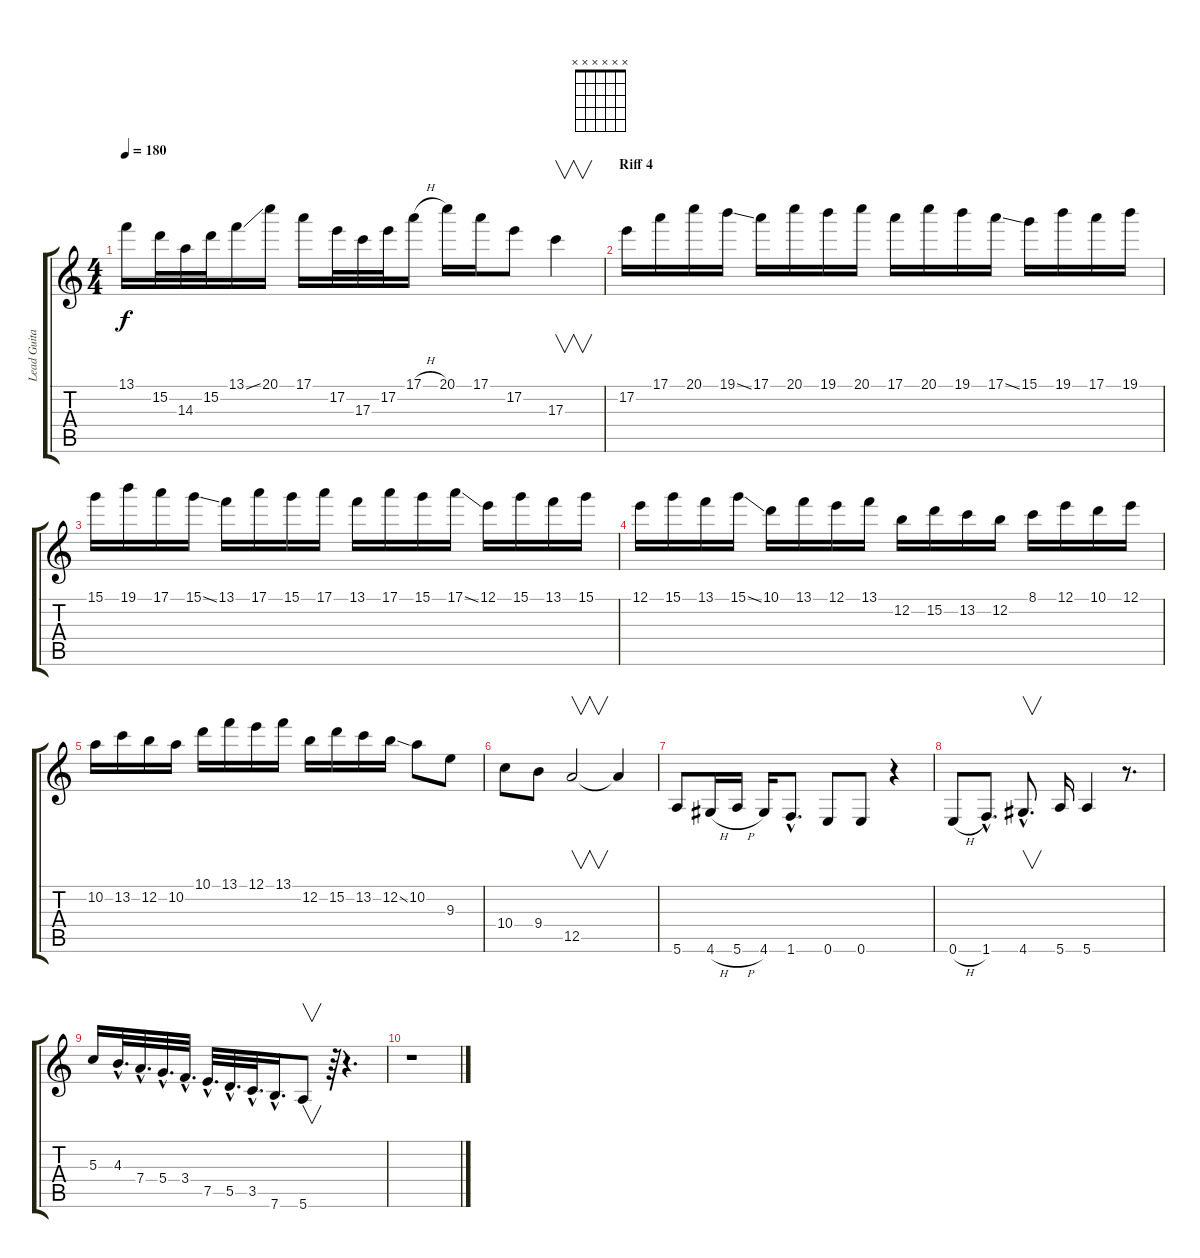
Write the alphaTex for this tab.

\track ("Lead Guitar" "Lead Guita") {instrument overdrivenguitar}
\staff {score tabs}
\tuning (E4 B3 G3 D3 A2 E2) {hide}
\chord ("" x x x x x x) {firstfret 0}
\ts (4 4)
\tempo 180
\clef g2
\ks c
13.1.16{dy f} 15.2.32 14.3.32 15.2.32 13.1{ss}.16 20.1.16 17.1.16 17.2.32 17.3.32 17.2.32 17.1{h}.16 20.1.16 17.1.16 17.2.8 17.3.4{v} |
\section ("" "Riff 4")
17.2.16 17.1.16 20.1.16 19.1{ss}.16 17.1.16 20.1.16 19.1.16 20.1.16 17.1.16 20.1.16 19.1.16 17.1{ss}.16 15.1.16 19.1.16 17.1.16 19.1.16 |
15.1.16 19.1.16 17.1.16 15.1{ss}.16 13.1.16 17.1.16 15.1.16 17.1.16 13.1.16 17.1.16 15.1.16 17.1{ss}.16 12.1.16 15.1.16 13.1.16 15.1.16 |
12.1.16 15.1.16 13.1.16 15.1{ss}.16 10.1.16 13.1.16 12.1.16 13.1.16 12.2.16 15.2.16 13.2.16 12.2.16 8.1.16 12.1.16 10.1.16 12.1.16 |
10.2.16 13.2.16 12.2.16 10.2.16 10.1.16 13.1.16 12.1.16 13.1.16 12.2.16 15.2.16 13.2.16 12.2{ss}.16 10.2.8 9.3.8 |
10.4.8 9.4.8 12.5.2{v} 12.5{t}.4 |
5.6.8 4.6{h}.16 5.6{h}.16 4.6.16 1.6{hac}.8{d} 0.6.8 0.6.8 r.4 |
0.6{h}.8 1.6{hac}.8{d} 4.6{hac}.8{v d} 5.6.16 5.6.4 r.8{d} |
5.3.16 4.3{hac}.32{d} 7.4{hac}.32{d} 5.4{hac}.32{d} 3.4{hac}.32{d} 7.5{hac}.32{d} 5.5{hac}.32{d} 3.5{hac}.32{d} 7.6{hac}.16{d} 5.6.8{v} r.64 r.4{d} |
r.1{ch ""}
